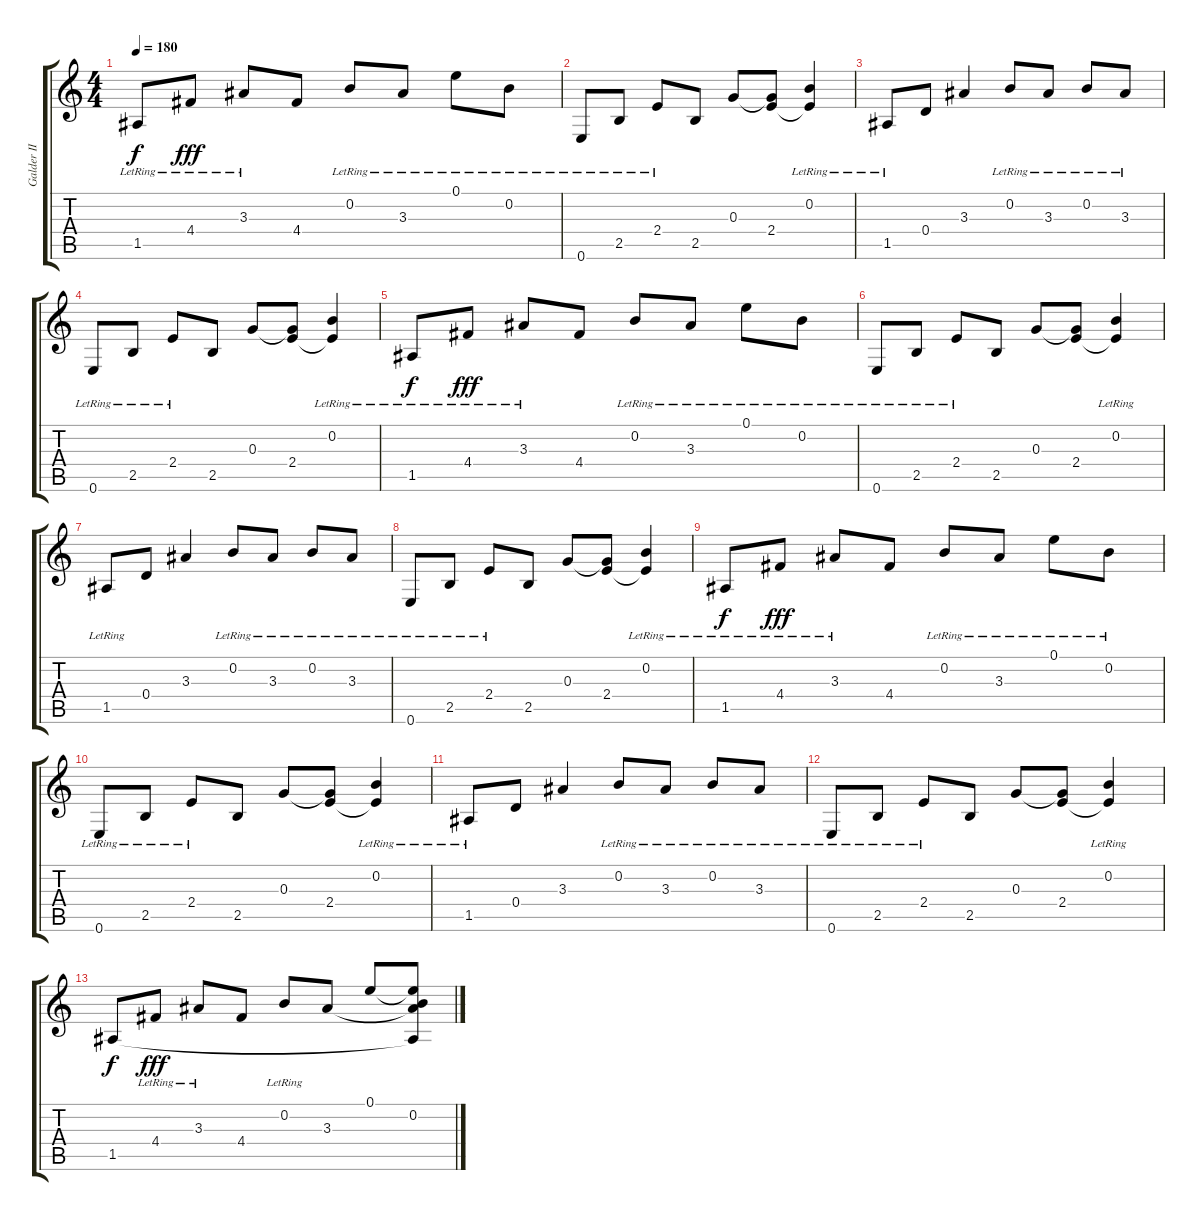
\track ("Galder II" "Galder II") {instrument distortionguitar}
\staff {score tabs}
\tuning (E4 B3 G3 D3 A2 E2) {hide}
\ts (4 4)
\tempo 180
\clef g2
\ks c
1.5{lr}.8{dy f} 4.4{lr}.8{dy fff} 3.3{lr}.8 4.4.8 0.2{lr}.8 3.3{lr}.8 0.1{lr}.8 0.2{lr}.8 |
0.6{lr}.8{volume 16 instrument electricguitarclean} 2.5{lr}.8 2.4{lr}.8 2.5.8 0.3.8 (0.3{t} 2.4).8 (0.2{lr} 2.4{t}).4 |
1.5{lr}.8 0.4.8 3.3.4 0.2{lr}.8 3.3{lr}.8 0.2{lr}.8 3.3{lr}.8 |
0.6{lr}.8{volume 16 instrument electricguitarclean} 2.5{lr}.8 2.4{lr}.8 2.5.8 0.3.8 (0.3{t} 2.4).8 (0.2{lr} 2.4{t}).4 |
1.5{lr}.8{dy f} 4.4{lr}.8{dy fff} 3.3{lr}.8 4.4.8 0.2{lr}.8 3.3{lr}.8 0.1{lr}.8 0.2{lr}.8 |
0.6{lr}.8{volume 16 instrument electricguitarclean} 2.5{lr}.8 2.4{lr}.8 2.5.8 0.3.8 (0.3{t} 2.4).8 (0.2{lr} 2.4{t}).4 |
1.5{lr}.8 0.4.8 3.3.4 0.2{lr}.8 3.3{lr}.8 0.2{lr}.8 3.3{lr}.8 |
0.6{lr}.8{volume 16 instrument electricguitarclean} 2.5{lr}.8 2.4{lr}.8 2.5.8 0.3.8 (0.3{t} 2.4).8 (0.2{lr} 2.4{t}).4 |
1.5{lr}.8{dy f} 4.4{lr}.8{dy fff} 3.3{lr}.8 4.4.8 0.2{lr}.8 3.3{lr}.8 0.1{lr}.8 0.2{lr}.8 |
0.6{lr}.8{volume 16 instrument electricguitarclean} 2.5{lr}.8 2.4{lr}.8 2.5.8 0.3.8 (0.3{t} 2.4).8 (0.2{lr} 2.4{t}).4 |
1.5{lr}.8 0.4.8 3.3.4 0.2{lr}.8 3.3{lr}.8 0.2{lr}.8 3.3{lr}.8 |
0.6{lr}.8{volume 16 instrument electricguitarclean} 2.5{lr}.8 2.4{lr}.8 2.5.8 0.3.8 (0.3{t} 2.4).8 (0.2{lr} 2.4{t}).4 |
1.5.8{dy f} 4.4{lr}.8{dy fff} 3.3{lr}.8 4.4.8 0.2{lr}.8 3.3.8 0.1.8 (0.1{t} 0.2 3.3{t} 1.5{t}).8
